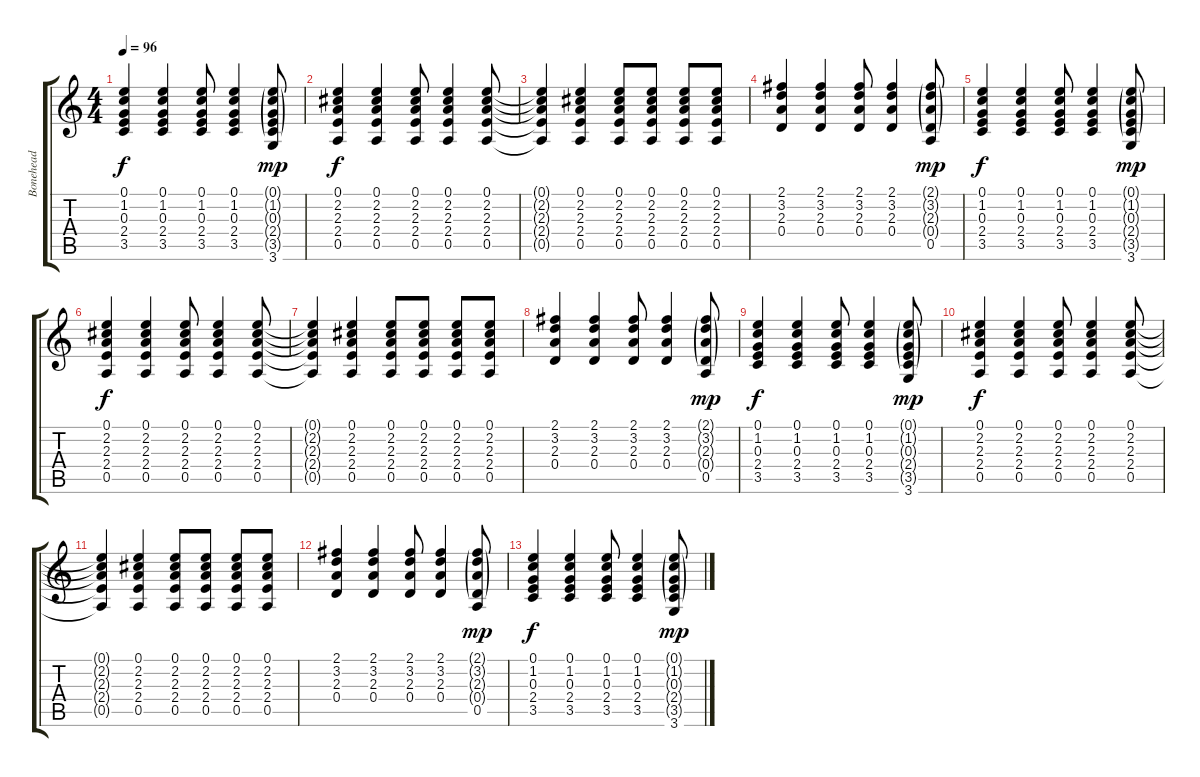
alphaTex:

\track ("Bonehead" "Bonehead") {instrument overdrivenguitar}
\staff {score tabs}
\tuning (E4 B3 G3 D3 A2 E2) {hide}
\ts (4 4)
\tempo 96
\clef g2
\ks c
(0.1 1.2 0.3 2.4 3.5).4{dy f} (0.1 1.2 0.3 2.4 3.5).4 (0.1 1.2 0.3 2.4 3.5).8 (0.1 1.2 0.3 2.4 3.5).4 (0.1{g} 1.2{g} 0.3{g} 2.4{g} 3.5{g} 3.6).8{dy mp} |
(0.1 2.2 2.3 2.4 0.5).4{dy f} (0.1 2.2 2.3 2.4 0.5).4 (0.1 2.2 2.3 2.4 0.5).8 (0.1 2.2 2.3 2.4 0.5).4 (0.1 2.2 2.3 2.4 0.5).8 |
(0.1{t} 2.2{t} 2.3{t} 2.4{t} 0.5{t}).4 (0.1 2.2 2.3 2.4 0.5).4 (0.1 2.2 2.3 2.4 0.5).8 (0.1 2.2 2.3 2.4 0.5).8 (0.1 2.2 2.3 2.4 0.5).8 (0.1 2.2 2.3 2.4 0.5).8 |
(2.1 3.2 2.3 0.4).4 (2.1 3.2 2.3 0.4).4 (2.1 3.2 2.3 0.4).8 (2.1 3.2 2.3 0.4).4 (2.1{g} 3.2{g} 2.3{g} 0.4{g} 0.5).8{dy mp} |
(0.1 1.2 0.3 2.4 3.5).4{dy f} (0.1 1.2 0.3 2.4 3.5).4 (0.1 1.2 0.3 2.4 3.5).8 (0.1 1.2 0.3 2.4 3.5).4 (0.1{g} 1.2{g} 0.3{g} 2.4{g} 3.5{g} 3.6).8{dy mp} |
(0.1 2.2 2.3 2.4 0.5).4{dy f} (0.1 2.2 2.3 2.4 0.5).4 (0.1 2.2 2.3 2.4 0.5).8 (0.1 2.2 2.3 2.4 0.5).4 (0.1 2.2 2.3 2.4 0.5).8 |
(0.1{t} 2.2{t} 2.3{t} 2.4{t} 0.5{t}).4{volume 5} (0.1 2.2 2.3 2.4 0.5).4 (0.1 2.2 2.3 2.4 0.5).8 (0.1 2.2 2.3 2.4 0.5).8 (0.1 2.2 2.3 2.4 0.5).8 (0.1 2.2 2.3 2.4 0.5).8 |
(2.1 3.2 2.3 0.4).4 (2.1 3.2 2.3 0.4).4 (2.1 3.2 2.3 0.4).8 (2.1 3.2 2.3 0.4).4 (2.1{g} 3.2{g} 2.3{g} 0.4{g} 0.5).8{dy mp} |
(0.1 1.2 0.3 2.4 3.5).4{dy f volume 0} (0.1 1.2 0.3 2.4 3.5).4 (0.1 1.2 0.3 2.4 3.5).8 (0.1 1.2 0.3 2.4 3.5).4 (0.1{g} 1.2{g} 0.3{g} 2.4{g} 3.5{g} 3.6).8{dy mp} |
(0.1 2.2 2.3 2.4 0.5).4{dy f} (0.1 2.2 2.3 2.4 0.5).4 (0.1 2.2 2.3 2.4 0.5).8 (0.1 2.2 2.3 2.4 0.5).4 (0.1 2.2 2.3 2.4 0.5).8 |
(0.1{t} 2.2{t} 2.3{t} 2.4{t} 0.5{t}).4 (0.1 2.2 2.3 2.4 0.5).4 (0.1 2.2 2.3 2.4 0.5).8 (0.1 2.2 2.3 2.4 0.5).8 (0.1 2.2 2.3 2.4 0.5).8 (0.1 2.2 2.3 2.4 0.5).8 |
(2.1 3.2 2.3 0.4).4 (2.1 3.2 2.3 0.4).4 (2.1 3.2 2.3 0.4).8 (2.1 3.2 2.3 0.4).4 (2.1{g} 3.2{g} 2.3{g} 0.4{g} 0.5).8{dy mp} |
(0.1 1.2 0.3 2.4 3.5).4{dy f} (0.1 1.2 0.3 2.4 3.5).4 (0.1 1.2 0.3 2.4 3.5).8 (0.1 1.2 0.3 2.4 3.5).4 (0.1{g} 1.2{g} 0.3{g} 2.4{g} 3.5{g} 3.6).8{dy mp}
